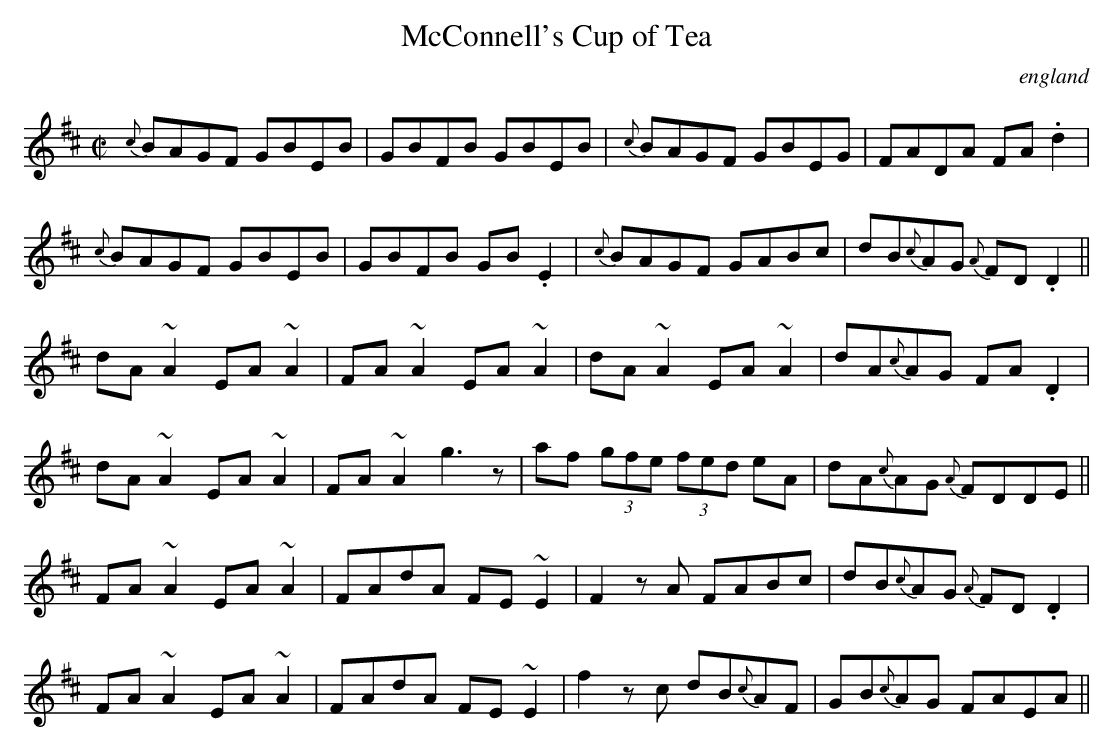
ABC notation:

X:1
T:McConnell's Cup of Tea
O:england
M:C|
L:1/8
K:Edor
{c}BAGF GBEB|GBFB GBEB|{c}BAGF GBEG|FADA FA.d2|
{c}BAGF GBEB|GBFB GB.E2|{c}BAGF GABc|dB{c}AG {A}FD.D2||
dA~A2 EA~A2|FA~A2 EA~A2|dA~A2 EA~A2|dA{c}AG FA.D2|
dA~A2 EA~A2|FA~A2 g3z|af (3gfe (3fed eA|dA{c}AG {A}FDDE||
FA~A2 EA~A2|FAdA FE~E2|F2zA FABc|dB{c}AG {A}FD.D2|
FA~A2 EA~A2|FAdA FE~E2|f2zc dB{c}AF|GB{c}AG FAEA||
